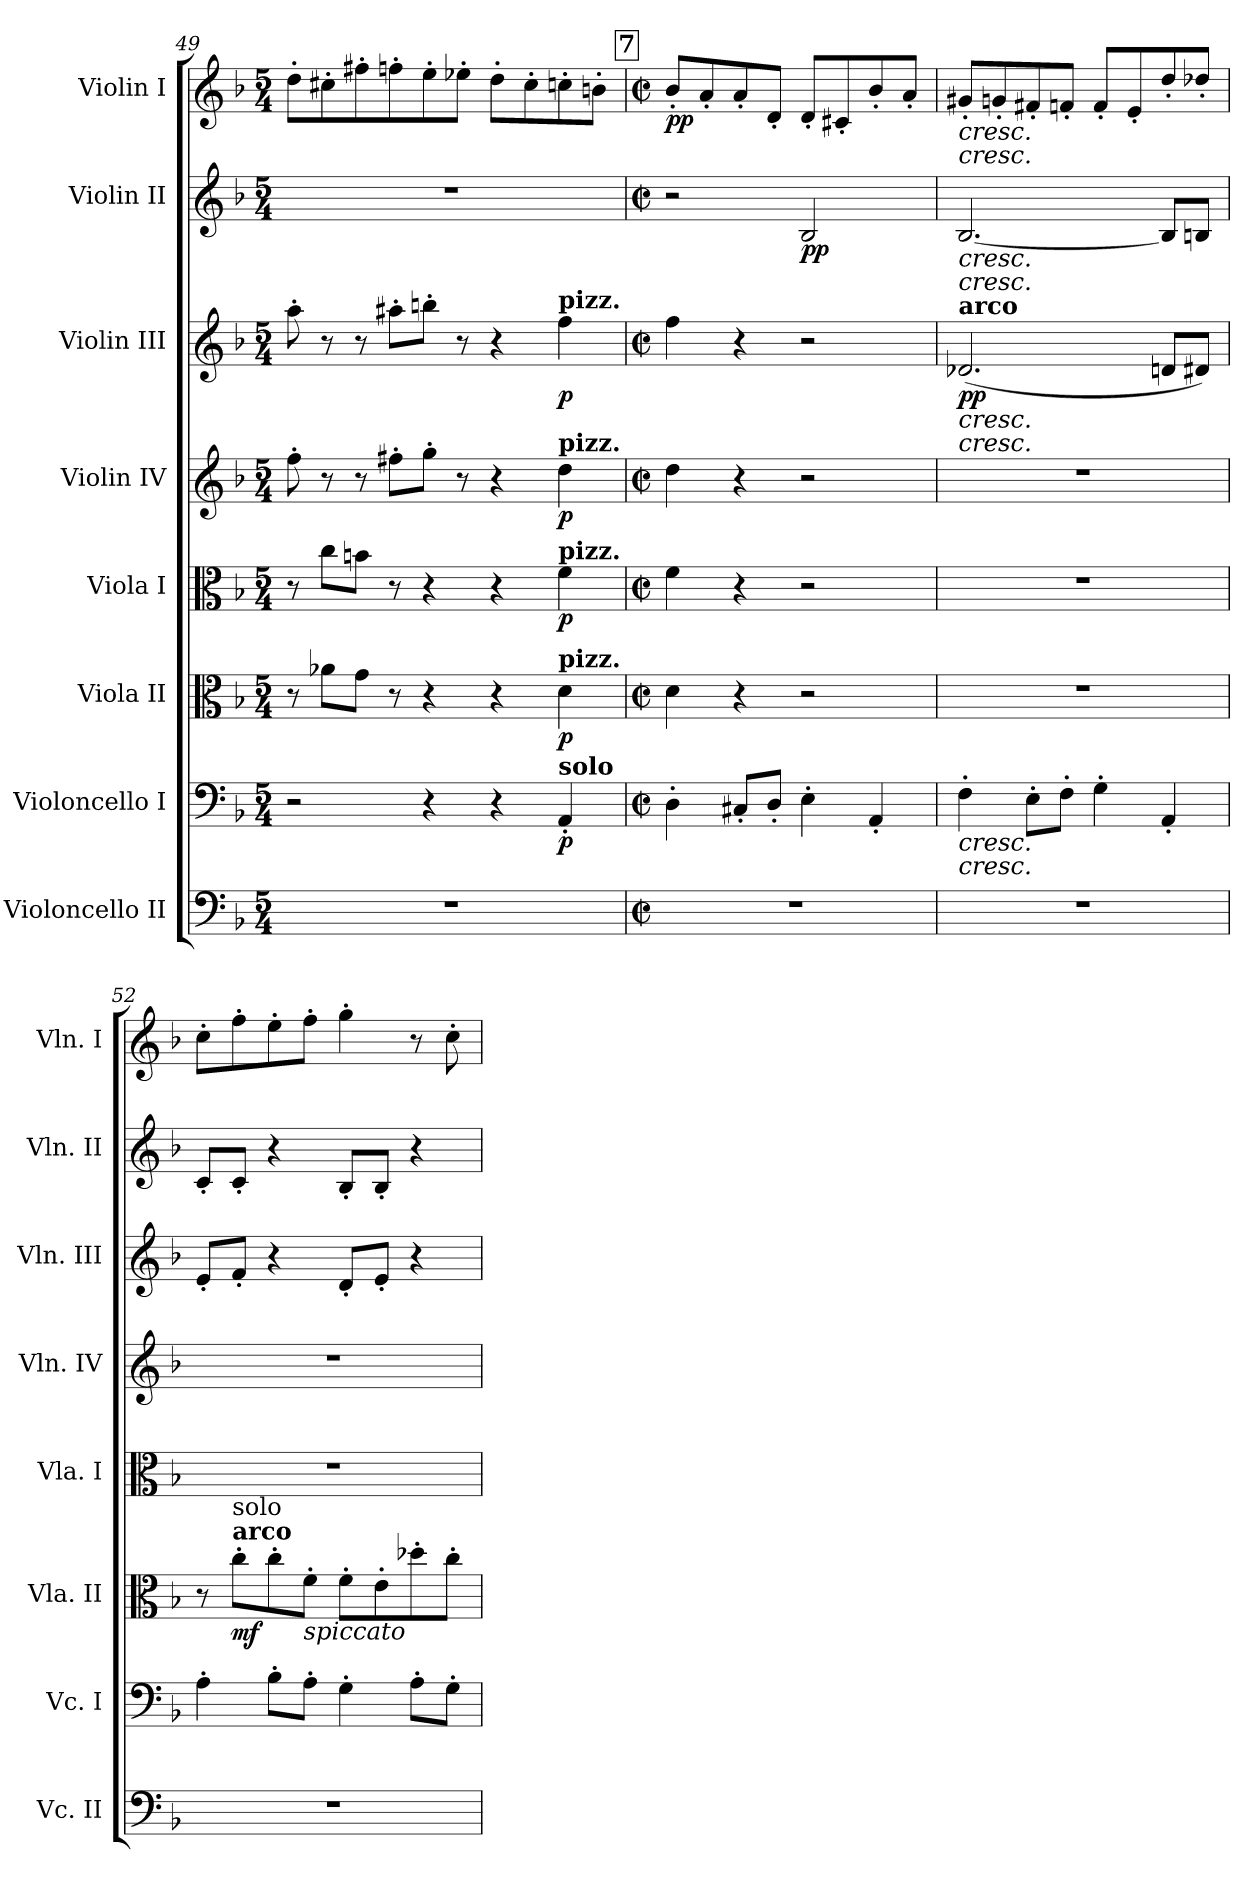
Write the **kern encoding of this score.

**kern	**kern	**dynam	**kern	**dynam	**kern	**dynam	**kern	**dynam	**kern	**dynam	**kern	**dynam	**kern	**dynam
*part8	*part7	*part7	*part6	*part6	*part5	*part5	*part4	*part4	*part3	*part3	*part2	*part2	*part1	*part1
*staff8	*staff7	*staff7	*staff6	*staff6	*staff5	*staff5	*staff4	*staff4	*staff3	*staff3	*staff2	*staff2	*staff1	*staff1
*I"Violoncello II	*I"Violoncello I	*	*I"Viola II	*	*I"Viola I	*	*I"Violin IV	*	*I"Violin III	*	*I"Violin II	*	*I"Violin I	*
*I'Vc. II	*I'Vc. I	*	*I'Vla. II	*	*I'Vla. I	*	*I'Vln. IV	*	*I'Vln. III	*	*I'Vln. II	*	*I'Vln. I	*
*clefF4	*clefF4	*	*clefC3	*	*clefC3	*	*clefG2	*	*clefG2	*	*clefG2	*	*clefG2	*
*k[b-]	*k[b-]	*	*k[b-]	*	*k[b-]	*	*k[b-]	*	*k[b-]	*	*k[b-]	*	*k[b-]	*
*M5/4	*M5/4	*	*M5/4	*	*M5/4	*	*M5/4	*	*M5/4	*	*M5/4	*	*M5/4	*
=49	=49	=49	=49	=49	=49	=49	=49	=49	=49	=49	=49	=49	=49	=49
4%5r	2r	.	8r	.	8r	.	8ff'\	.	8aa'\	.	4%5r	.	8dd'\L	.
.	.	.	8a-X\L	.	8cc\L	.	8r	.	8r	.	.	.	8cc#X'\	.
.	.	.	8g\J	.	8bn\J	.	8r	.	8r	.	.	.	8ff#X'\	.
.	.	.	8r	.	8r	.	8ff#X'\L	.	8aa#X'\L	.	.	.	8ffn'\	.
.	4r	.	4r	.	4r	.	8gg'\J	.	8bbn'\J	.	.	.	8ee'\	.
.	.	.	.	.	.	.	8r	.	8r	.	.	.	8ee-X'\J	.
.	4r	.	4r	.	4r	.	4r	.	4r	.	.	.	8dd'\L	.
.	.	.	.	.	.	.	.	.	.	.	.	.	8cc#'\	.
!	!	!	!	!	!	!	!	!	!LO:TX:a:B:t=pizz.	!	!	!	!	!
!	!	!	!	!	!	!	!LO:TX:a:B:t=pizz.	!	!	!	!	!	!	!
!	!	!	!	!	!LO:TX:a:B:t=pizz.	!	!	!	!	!	!	!	!	!
!	!	!	!LO:TX:a:B:t=pizz.	!	!	!	!	!	!	!	!	!	!	!
!	!LO:TX:a:B:t=solo	!	!	!	!	!	!	!	!	!	!	!	!	!
!	!	!LO:DY:b	!	!LO:DY:b	!	!LO:DY:b	!	!LO:DY:b	!	!LO:DY:b	!	!	!	!
.	4AA'/	p	4d\	p	4f\	p	4dd\	p	4ff\	p	.	.	8ccn'\	.
.	.	.	.	.	.	.	.	.	.	.	.	.	8bn'\J	.
!!LO:REH:place=s1:a:B:fs=14:t=7
=50	=50	=50	=50	=50	=50	=50	=50	=50	=50	=50	=50	=50	=50	=50
*M2/2	*M2/2	*	*M2/2	*	*M2/2	*	*M2/2	*	*M2/2	*	*M2/2	*	*M2/2	*
*met(c|)	*met(c|)	*	*met(c|)	*	*met(c|)	*	*met(c|)	*	*met(c|)	*	*met(c|)	*	*met(c|)	*
!	!	!	!	!	!	!	!	!	!	!	!	!	!	!LO:DY:b
1r	4D'\	.	4d\	.	4f\	.	4dd\	.	4ff\	.	2r	.	8b-'/L	pp
.	.	.	.	.	.	.	.	.	.	.	.	.	8a'/	.
.	8C#X'/L	.	4r	.	4r	.	4r	.	4r	.	.	.	8a'/	.
.	8D'/J	.	.	.	.	.	.	.	.	.	.	.	8d'/J	.
!	!	!	!	!	!	!	!	!	!	!	!	!LO:DY:b	!	!
.	4E'\	.	2r	.	2r	.	2r	.	2r	.	2B-/	pp	8d'/L	.
.	.	.	.	.	.	.	.	.	.	.	.	.	8c#X'/	.
.	4AA'/	.	.	.	.	.	.	.	.	.	.	.	8b-'/	.
.	.	.	.	.	.	.	.	.	.	.	.	.	8a'/J	.
!!LO:PB:g=z
=51	=51	=51	=51	=51	=51	=51	=51	=51	=51	=51	=51	=51	=51	=51
!	!	!	!	!	!	!	!	!	!	!	!	!	!LO:TX:b:i:t=cresc.	!
!	!	!	!	!	!	!	!	!	!	!	!	!	!LO:TX:b:i:t=cresc.	!
!	!	!	!	!	!	!	!	!	!	!	!LO:TX:b:i:t=cresc.	!	!	!
!	!	!	!	!	!	!	!	!	!	!	!LO:TX:b:i:t=cresc.	!	!	!
!	!	!	!	!	!	!	!	!	!LO:TX:b:i:t=cresc.	!	!	!	!	!
!	!	!	!	!	!	!	!	!	!LO:TX:a:B:t=arco	!	!	!	!	!
!	!	!	!	!	!	!	!	!	!LO:TX:b:i:t=cresc.	!	!	!	!	!
!	!LO:TX:b:i:t=cresc.	!	!	!	!	!	!	!	!	!	!	!	!	!
!	!LO:TX:b:i:t=cresc.	!	!	!	!	!	!	!	!	!	!	!	!	!
!	!	!	!	!	!	!	!	!	!	!LO:DY:b	!	!	!	!
1r	4F'\	.	1r	.	1r	.	1r	.	(<2.d-X/	pp	[2.B-/	.	8g#X'/L	.
.	.	.	.	.	.	.	.	.	.	.	.	.	8gn'/	.
.	8E'\L	.	.	.	.	.	.	.	.	.	.	.	8f#X'/	.
.	8F'\J	.	.	.	.	.	.	.	.	.	.	.	8fn'/J	.
.	4G'\	.	.	.	.	.	.	.	.	.	.	.	8f'/L	.
.	.	.	.	.	.	.	.	.	.	.	.	.	8e'/	.
.	4AA'/	.	.	.	.	.	.	.	8dn/L	.	8B-/L]	.	8dd'/	.
.	.	.	.	.	.	.	.	.	8d#X/J)	.	8Bn/J	.	8dd-X'/J	.
=52	=52	=52	=52	=52	=52	=52	=52	=52	=52	=52	=52	=52	=52	=52
1r	4A'\	.	8r	.	1r	.	1r	.	8e'/L	.	8c'/L	.	8cc'\L	.
!	!	!	!LO:TX:a:B:t=arco	!	!	!	!	!	!	!	!	!	!	!
!	!	!	!LO:TX:a:t=solo	!	!	!	!	!	!	!	!	!	!	!
!	!	!	!	!LO:DY:b	!	!	!	!	!	!	!	!	!	!
.	.	.	8cc'\L	mf	.	.	.	.	8f'/J	.	8c'/J	.	8ff'\	.
.	8B-'\L	.	8cc'\	.	.	.	.	.	4r	.	4r	.	8ee'\	.
!	!	!	!LO:TX:b:i:t=spiccato	!	!	!	!	!	!	!	!	!	!	!
.	8A'\J	.	8f'\J	.	.	.	.	.	.	.	.	.	8ff'\J	.
.	4G'\	.	8f'\L	.	.	.	.	.	8d'/L	.	8B-'/L	.	4gg'\	.
.	.	.	8e'\	.	.	.	.	.	8e'/J	.	8B-'/J	.	.	.
.	8A'\L	.	8dd-X'\	.	.	.	.	.	4r	.	4r	.	8r	.
.	8G'\J	.	8cc'\J	.	.	.	.	.	.	.	.	.	8cc'\	.
=	=	=	=	=	=	=	=	=	=	=	=	=	=	=
*-	*-	*-	*-	*-	*-	*-	*-	*-	*-	*-	*-	*-	*-	*-
